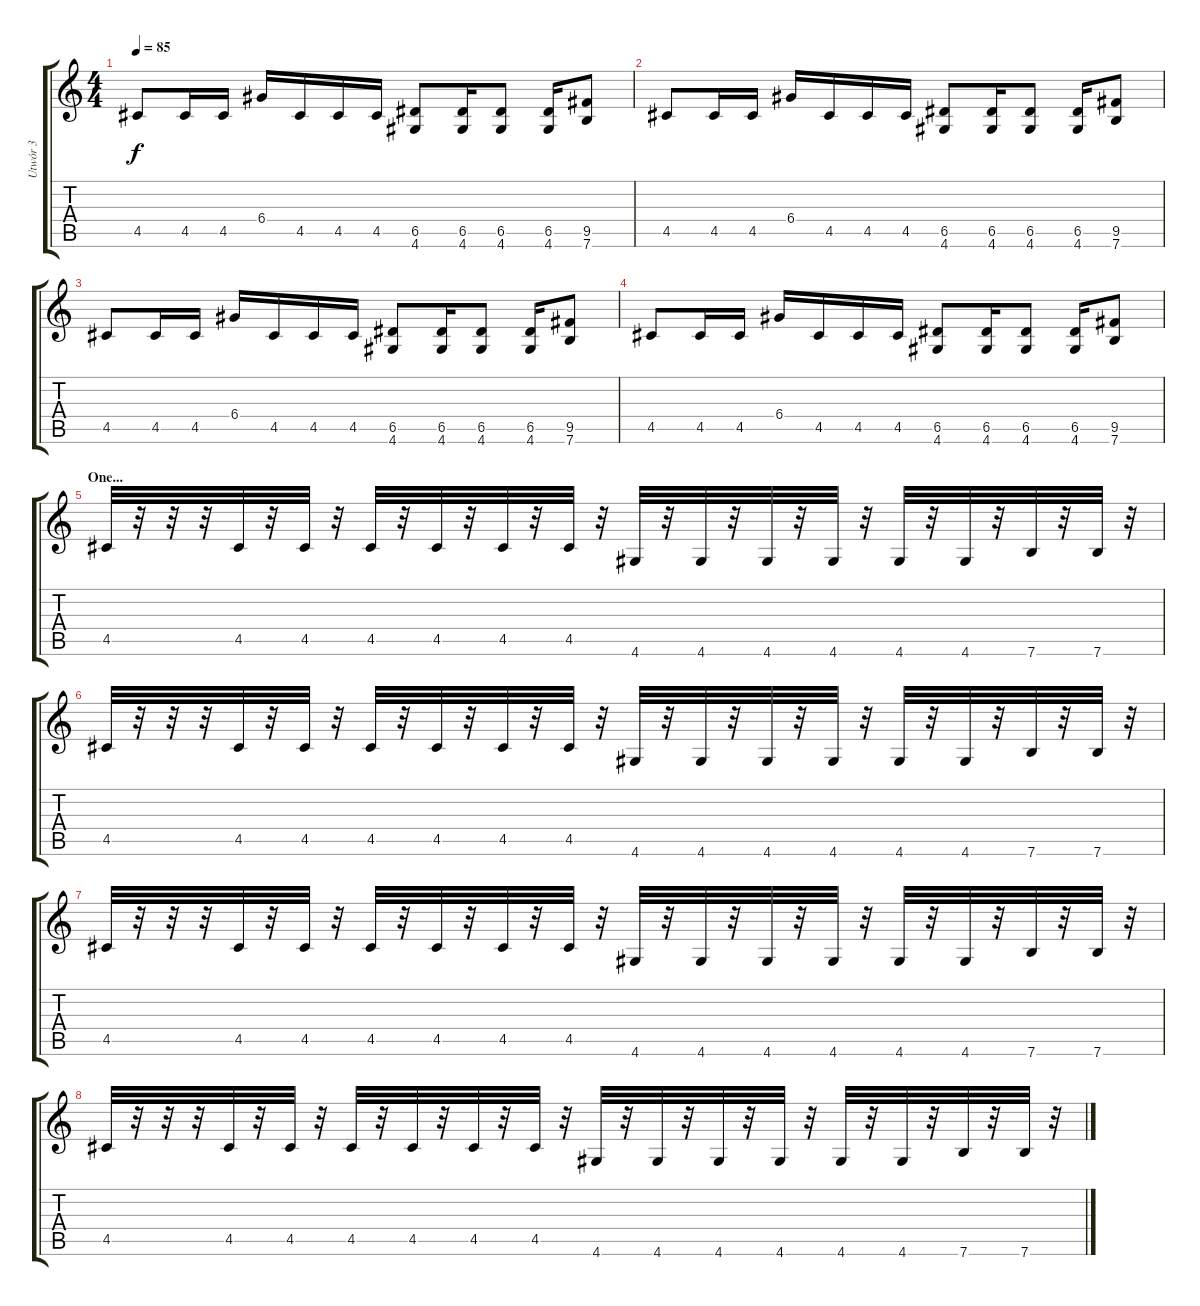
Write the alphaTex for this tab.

\track ("Utwór 3" "Utwór 3") {instrument distortionguitar}
\staff {score tabs}
\tuning (E4 B3 G3 D3 A2 E2) {hide}
\ts (4 4)
\tempo 85
\clef g2
\ks c
4.5.8{dy f} 4.5.16 4.5.16 6.4.16 4.5.16 4.5.16 4.5.16 (6.5 4.6).8 (6.5 4.6).16 (6.5 4.6).8 (6.5 4.6).16 (9.5 7.6).8 |
4.5.8 4.5.16 4.5.16 6.4.16 4.5.16 4.5.16 4.5.16 (6.5 4.6).8 (6.5 4.6).16 (6.5 4.6).8 (6.5 4.6).16 (9.5 7.6).8 |
4.5.8 4.5.16 4.5.16 6.4.16 4.5.16 4.5.16 4.5.16 (6.5 4.6).8 (6.5 4.6).16 (6.5 4.6).8 (6.5 4.6).16 (9.5 7.6).8 |
4.5.8 4.5.16 4.5.16 6.4.16 4.5.16 4.5.16 4.5.16 (6.5 4.6).8 (6.5 4.6).16 (6.5 4.6).8 (6.5 4.6).16 (9.5 7.6).8 |
\section ("" "One...")
4.5.32 r.32 r.32 r.32 4.5.32 r.32 4.5.32 r.32 4.5.32 r.32 4.5.32 r.32 4.5.32 r.32 4.5.32 r.32 4.6.32 r.32 4.6.32 r.32 4.6.32 r.32 4.6.32 r.32 4.6.32 r.32 4.6.32 r.32 7.6.32 r.32 7.6.32 r.32 |
4.5.32 r.32 r.32 r.32 4.5.32 r.32 4.5.32 r.32 4.5.32 r.32 4.5.32 r.32 4.5.32 r.32 4.5.32 r.32 4.6.32 r.32 4.6.32 r.32 4.6.32 r.32 4.6.32 r.32 4.6.32 r.32 4.6.32 r.32 7.6.32 r.32 7.6.32 r.32 |
4.5.32 r.32 r.32 r.32 4.5.32 r.32 4.5.32 r.32 4.5.32 r.32 4.5.32 r.32 4.5.32 r.32 4.5.32 r.32 4.6.32 r.32 4.6.32 r.32 4.6.32 r.32 4.6.32 r.32 4.6.32 r.32 4.6.32 r.32 7.6.32 r.32 7.6.32 r.32 |
4.5.32 r.32 r.32 r.32 4.5.32 r.32 4.5.32 r.32 4.5.32 r.32 4.5.32 r.32 4.5.32 r.32 4.5.32 r.32 4.6.32 r.32 4.6.32 r.32 4.6.32 r.32 4.6.32 r.32 4.6.32 r.32 4.6.32 r.32 7.6.32 r.32 7.6.32 r.32
